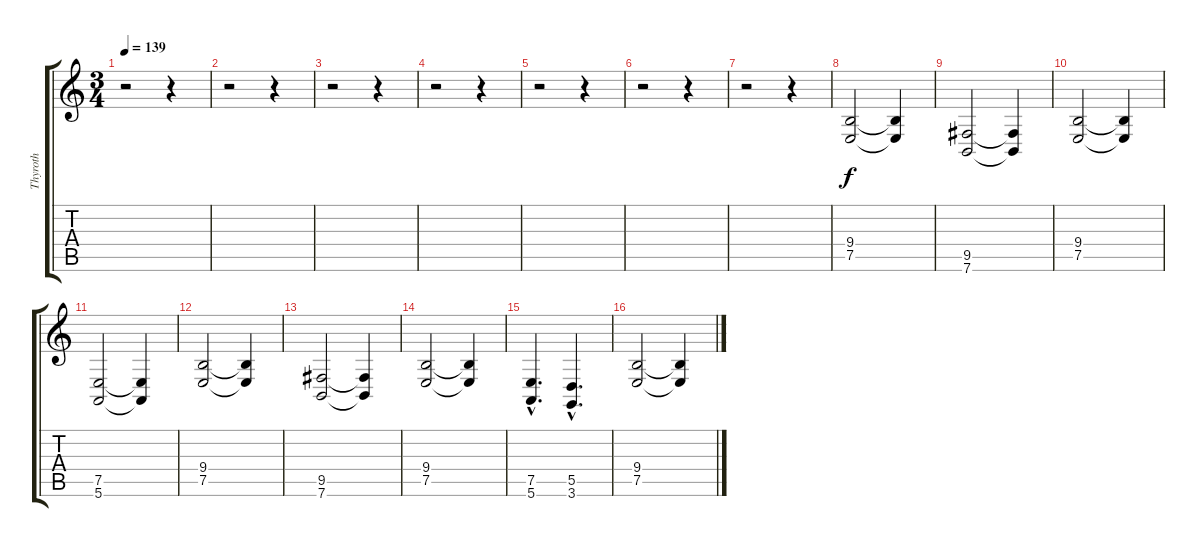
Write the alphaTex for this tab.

\track ("Thyroth" "Thyroth") {instrument stringensemble1}
\staff {score tabs}
\tuning (E4 B3 G3 D3 A2 E2) {hide}
\ts (3 4)
\tempo 139
\clef g2
\ks c
r.2{dy f} r.4 |
r.2 r.4 |
r.2 r.4 |
r.2 r.4 |
r.2 r.4 |
r.2 r.4 |
r.2 r.4 |
(9.4 7.5).2 (9.4{t} 7.5{t}).4 |
(9.5 7.6).2 (9.5{t} 7.6{t}).4 |
(9.4 7.5).2 (9.4{t} 7.5{t}).4 |
(7.5 5.6).2 (7.5{t} 5.6{t}).4 |
(9.4 7.5).2 (9.4{t} 7.5{t}).4 |
(9.5 7.6).2 (9.5{t} 7.6{t}).4 |
(9.4 7.5).2 (9.4{t} 7.5{t}).4 |
(7.5{hac} 5.6{hac}).4{d} (5.5{hac} 3.6{hac}).4{d} |
(9.4 7.5).2 (9.4{t} 7.5{t}).4
